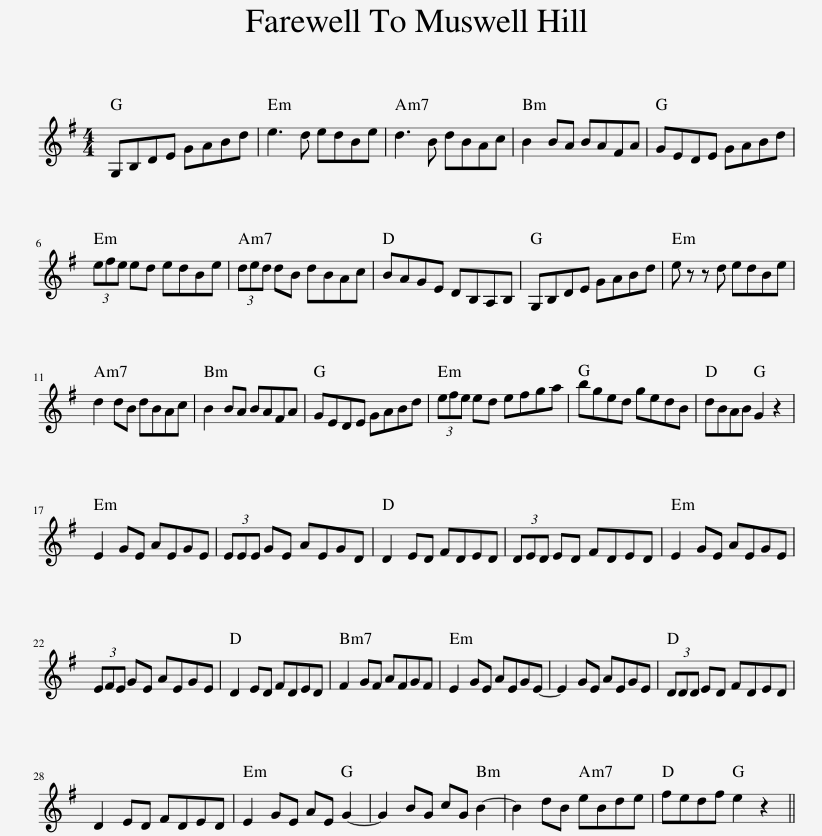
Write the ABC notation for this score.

X:1
L:1/8
M:4/4
I:linebreak $
K:G
V:1 treble
V:1
 G,B,DE GABd | e3 d edBe | d3 B dBAc | B2 BA BAFA | GEDE GABd |$ %5
 (3efe ed edBe | (3ded dB dBAc | BAGE DB,A,B, | G,B,DE GABd | e z z d edBe |$ %10
 d2 dB dBAc | B2 BA BAFA | GEDE GABd | (3efe ed efga | bged gedB | %15
 dBAB G2 z2 |$ E2 GE AEGE | (3EEE GE AEGD | D2 ED FDED | (3DED ED FDED | %20
 E2 GE AEGE |$ (3EFE GE AEGE | D2 ED FDED | F2 GF AFGF | E2 GE AEGE- | %25
 E2 GE AEGE | (3DDD ED FDED |$ D2 ED FDED | E2 GE AE G2- | G2 BG cG B2- | %30
 B2 dB eBde | fedf e2 z2 || %32
